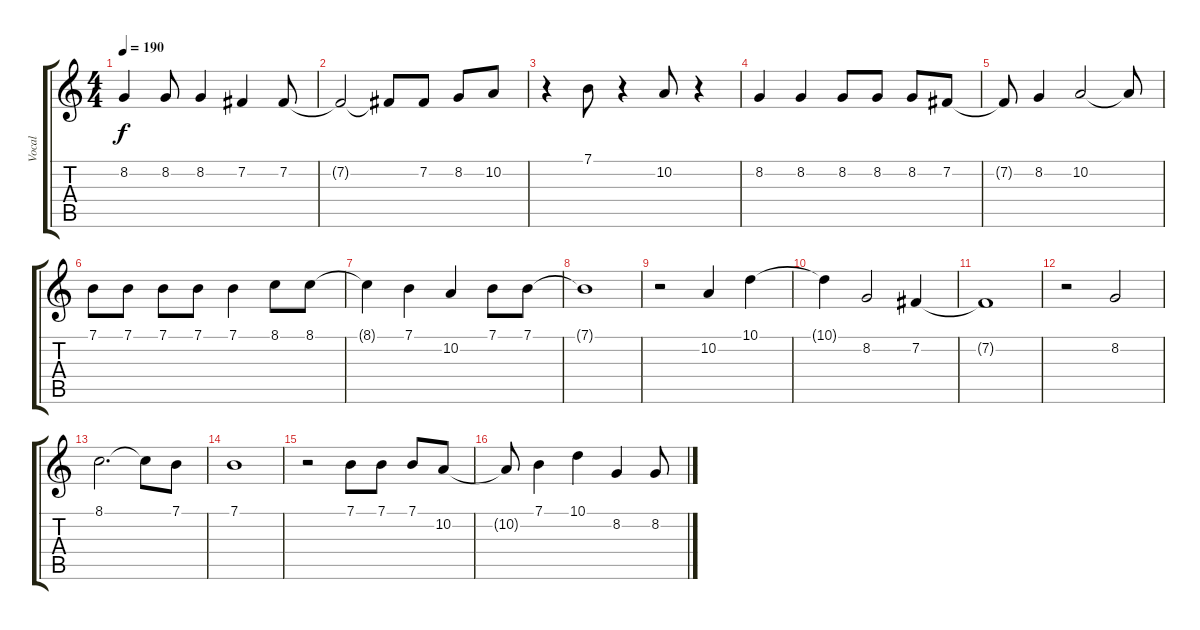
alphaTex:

\track ("Vocal" "Vocal") {instrument cello}
\staff {score tabs}
\tuning (E4 B3 G3 D3 A2 E2) {hide}
\ts (4 4)
\tempo 190
\clef g2
\ks c
8.2{t}.4{dy f} 8.2.8 8.2.4 7.2.4 7.2.8 |
7.2{t}.2 7.2{t}.8 7.2.8 8.2.8 10.2.8 |
r.4 7.1.8 r.4 10.2.8 r.4 |
8.2.4 8.2.4 8.2.8 8.2.8 8.2.8 7.2.8 |
7.2{t}.8 8.2.4 10.2.2 10.2{t}.8 |
7.1.8 7.1.8 7.1.8 7.1.8 7.1.4 8.1.8 8.1.8 |
8.1{t}.4 7.1.4 10.2.4 7.1.8 7.1.8 |
7.1{t}.1 |
r.2 10.2.4 10.1.4 |
10.1{t}.4 8.2.2 7.2.4 |
7.2{t}.1 |
r.2 8.2.2 |
8.1.2{d} 8.1{t}.8 7.1.8 |
7.1.1 |
r.2 7.1.8 7.1.8 7.1.8 10.2.8 |
10.2{t}.8 7.1.4 10.1.4 8.2.4 8.2.8
